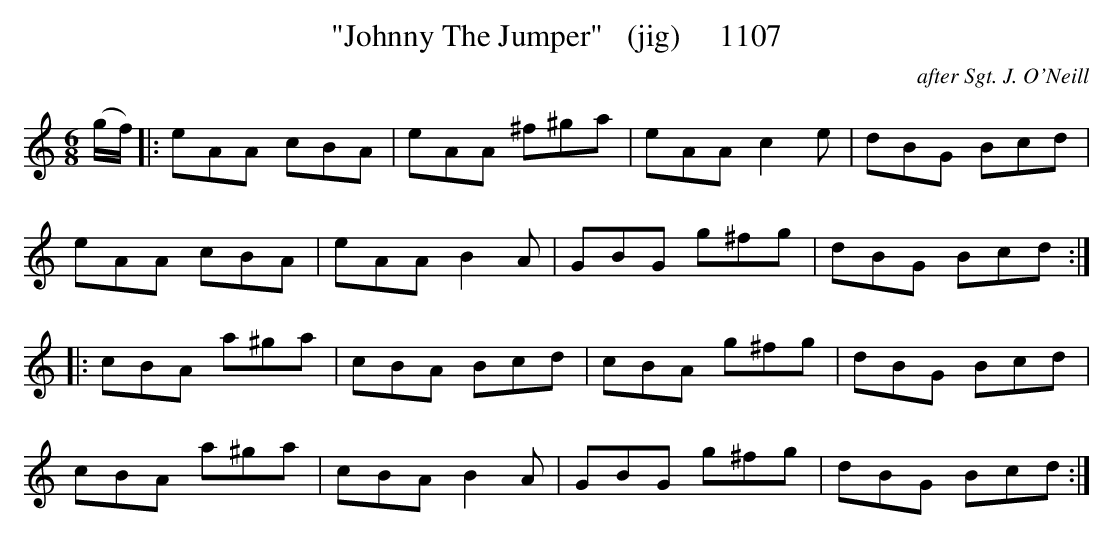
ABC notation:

X:1
T:"Johnny The Jumper"   (jig)     1107
C:after Sgt. J. O'Neill
BRENNAN July 2003 (HTTP://WWW.SOSYOURMOM.COM)
M:6/8
L:1/8
K:C
(g/2f/2)|:eAA cBA|eAA ^f^ga|eAA c2e|dBG Bcd|
eAA cBA|eAA B2A|GBG g^fg|dBG Bcd:|
|:cBA a^ga|cBA Bcd|cBA g^fg|dBG Bcd|
cBA a^ga|cBA B2A|GBG g^fg|dBG Bcd:|
